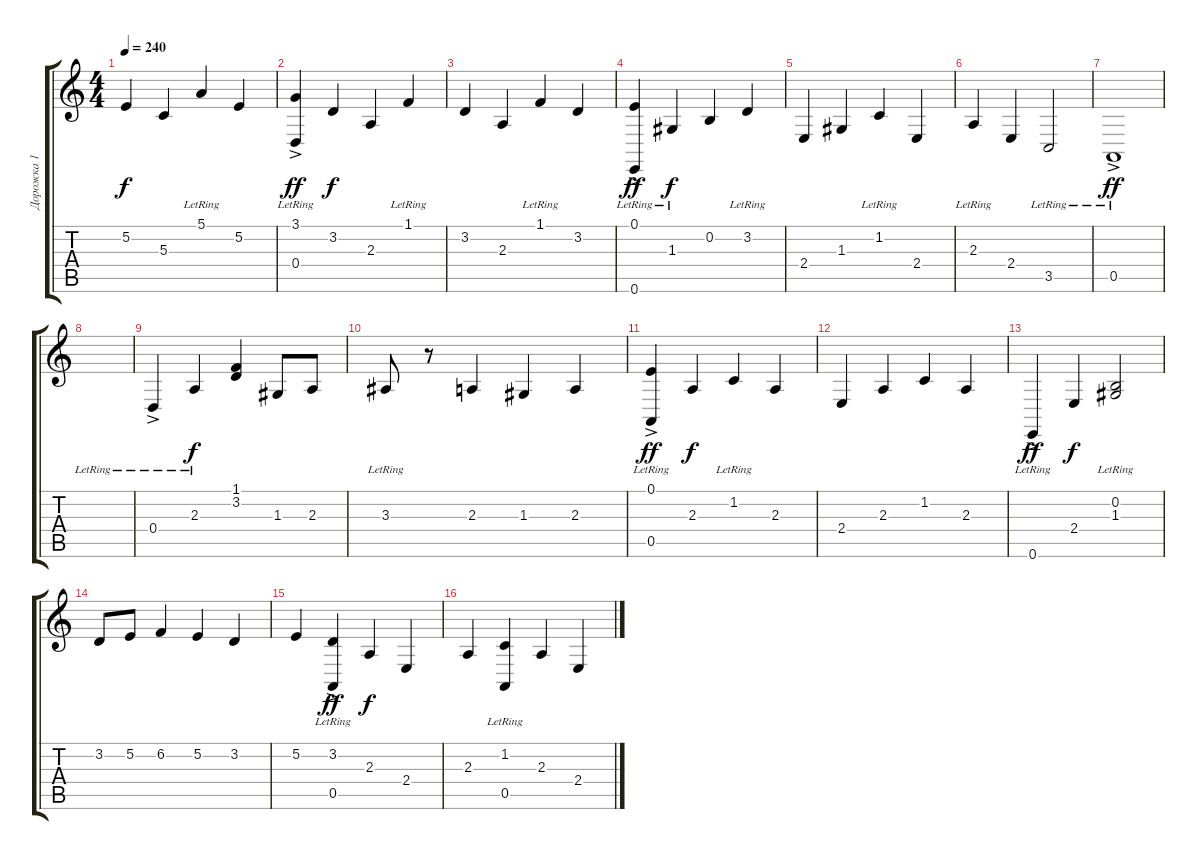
\track ("Дорожка 1" "Дорожка 1") {instrument electricgrandpiano}
\staff {score tabs}
\tuning (E4 B3 G3 D3 A2 E2) {hide}
\ts (4 4)
\tempo 240
\clef g2
\ks c
5.2.4{dy f} 5.3.4 5.1{lr}.4 5.2.4 |
(3.1{ac lr} 0.4{ac lr}).4{dy ff} 3.2.4{dy f} 2.3.4 1.1{lr}.4 |
3.2.4 2.3.4 1.1{lr}.4 3.2.4 |
(0.1{ac lr} 0.6{ac lr}).4{dy ff} 1.3{lr}.4{dy f} 0.2.4 3.2{lr}.4 |
2.4.4 1.3.4 1.2{lr}.4 2.4.4 |
2.3{lr}.4 2.4.4 3.5{lr}.2 |
0.5{ac lr}.1{dy ff} |
|
0.4{ac lr}.4 2.3{lr}.4{dy f} (1.1 3.2).4 1.3.8 2.3.8 |
3.3{lr}.8 r.8 2.3.4 1.3.4 2.3.4 |
(0.1{ac lr} 0.5{ac lr}).4{dy ff} 2.3.4{dy f} 1.2{lr}.4 2.3.4 |
2.4.4 2.3.4 1.2.4 2.3.4 |
0.6{ac lr}.4{dy ff} 2.4.4{dy f} (0.2{lr} 1.3{lr}).2 |
3.2.8 5.2.8 6.2.4 5.2.4 3.2.4 |
5.2.4 (3.2{ac lr} 0.5{ac lr}).4{dy ff} 2.3.4{dy f} 2.4.4 |
2.3.4 (1.2{lr} 0.5{lr}).4 2.3.4 2.4.4
